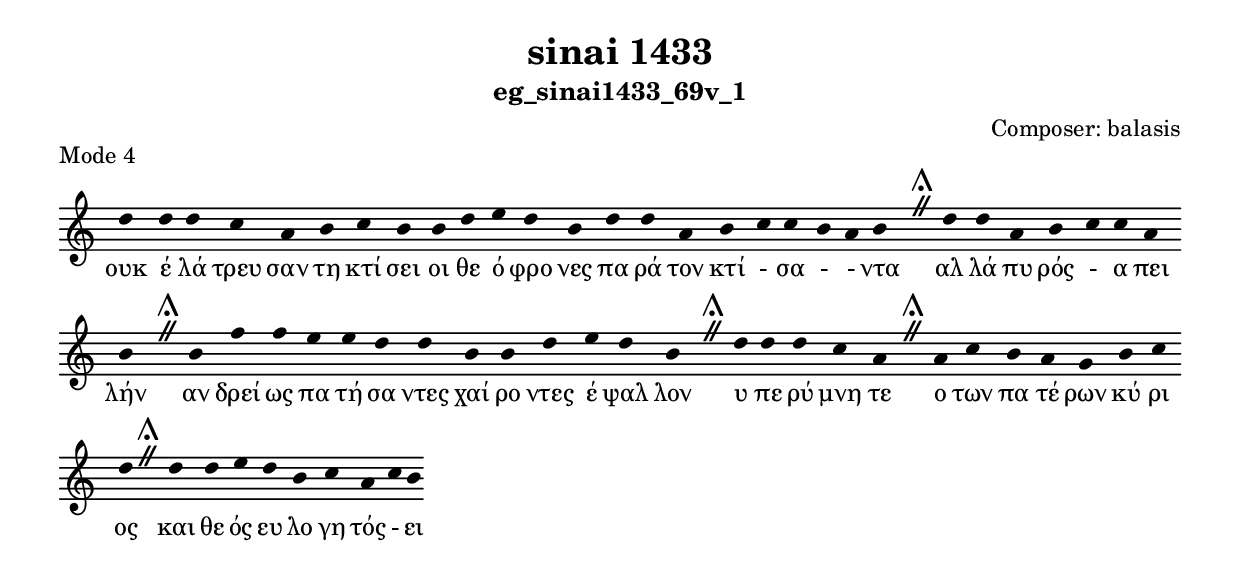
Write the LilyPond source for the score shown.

\include "gregorian.ly"

	\header {
 	  title = "sinai 1433"
	  subtitle = "eg_sinai1433_69v_1"
	  composer = "Composer: balasis"
	  piece = "Mode 4"
	}

	chant = {
	  d''4 d''4 d''4 c''4 a'4 b'4 c''4 b'4 b'4 d''4 e''4 d''4 b'4 d''4 d''4 a'4 b'4 c''4 c''4 b'4 a'4 b'4 \divisioMaior
 d''4 d''4 a'4 b'4 c''4 c''4 a'4 b'4 \divisioMaior
 b'4 f''4 f''4 e''4 e''4 d''4 d''4 b'4 b'4 d''4 e''4 d''4 b'4 \divisioMaior
 d''4 d''4 d''4 c''4 a'4 \divisioMaior
 a'4 c''4 b'4 a'4 g'4 b'4 c''4 d''4 \divisioMaior
 d''4 d''4 e''4 d''4 b'4 c''4 a'4 c''4 b'4\finalis
	}

	verba = \lyricmode {ουκ έ λά τρευ σαν τη κτί σει οι θε ό φρο νες πα ρά τον κτί - σα -  - ντα 
αλ λά πυ ρός - α πει λήν 
αν δρεί ως πα τή σα ντες χαί ρο ντες έ ψαλ λον 
υ πε ρύ μνη τε 
ο των πα τέ ρων κύ ρι ος 
και θε ός ευ λο γη τός - ει 
	}


	\score {
	  \new Staff <<
	  \new Voice = "melody" \chant
	  \new Lyrics = "one" \lyricsto melody \verba
	  >>
	  \layout {
	    \context {
	      \Staff
	      \remove "Time_signature_engraver"
	      \remove "Bar_engraver"
	    }
	    \context {
	      \Voice
	      \remove "Stem_engraver"
	    }
	  }
	}